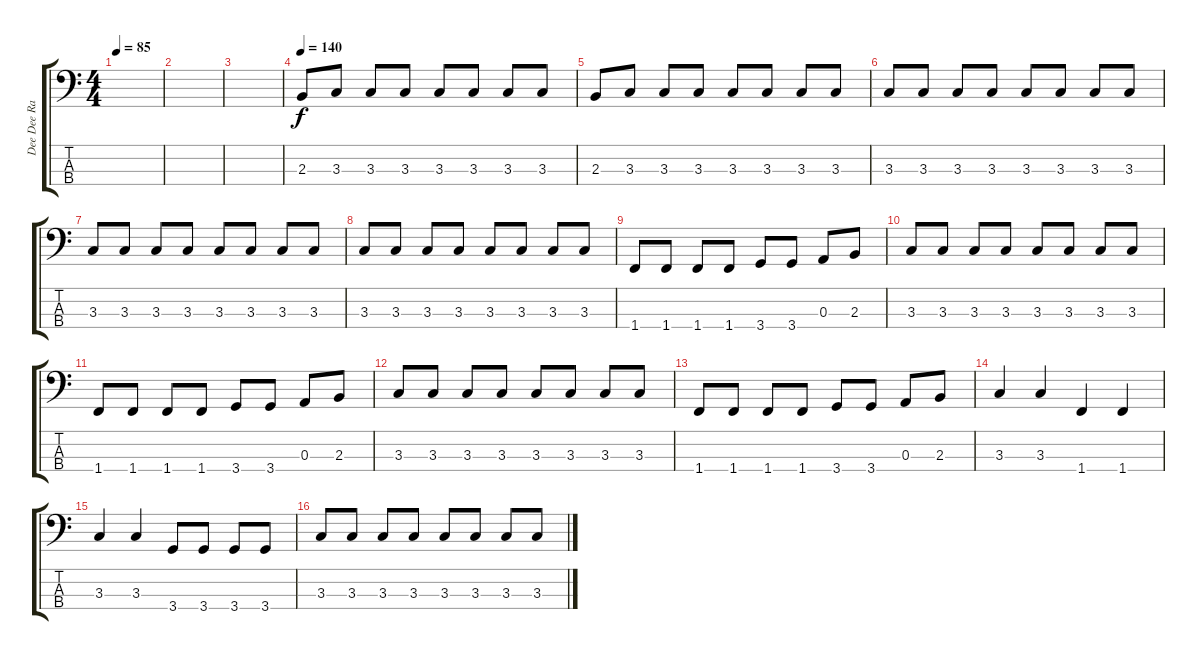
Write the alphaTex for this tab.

\track ("Dee Dee Ramone - Bass" "Dee Dee Ra") {instrument electricbassfinger}
\staff {score tabs}
\tuning (G2 D2 A1 E1) {hide}
\ts (4 4)
\tempo 85
\clef f4
\ks c
|
|
|
\tempo 140
2.3.8 3.3.8 3.3.8 3.3.8 3.3.8 3.3.8 3.3.8 3.3.8 |
2.3.8 3.3.8 3.3.8 3.3.8 3.3.8 3.3.8 3.3.8 3.3.8 |
3.3.8 3.3.8 3.3.8 3.3.8 3.3.8 3.3.8 3.3.8 3.3.8 |
3.3.8 3.3.8 3.3.8 3.3.8 3.3.8 3.3.8 3.3.8 3.3.8 |
3.3.8 3.3.8 3.3.8 3.3.8 3.3.8 3.3.8 3.3.8 3.3.8 |
1.4.8 1.4.8 1.4.8 1.4.8 3.4.8 3.4.8 0.3.8 2.3.8 |
3.3.8 3.3.8 3.3.8 3.3.8 3.3.8 3.3.8 3.3.8 3.3.8 |
1.4.8 1.4.8 1.4.8 1.4.8 3.4.8 3.4.8 0.3.8 2.3.8 |
3.3.8 3.3.8 3.3.8 3.3.8 3.3.8 3.3.8 3.3.8 3.3.8 |
1.4.8 1.4.8 1.4.8 1.4.8 3.4.8 3.4.8 0.3.8 2.3.8 |
3.3.4 3.3.4 1.4.4 1.4.4 |
3.3.4 3.3.4 3.4.8 3.4.8 3.4.8 3.4.8 |
3.3.8 3.3.8 3.3.8 3.3.8 3.3.8 3.3.8 3.3.8 3.3.8
